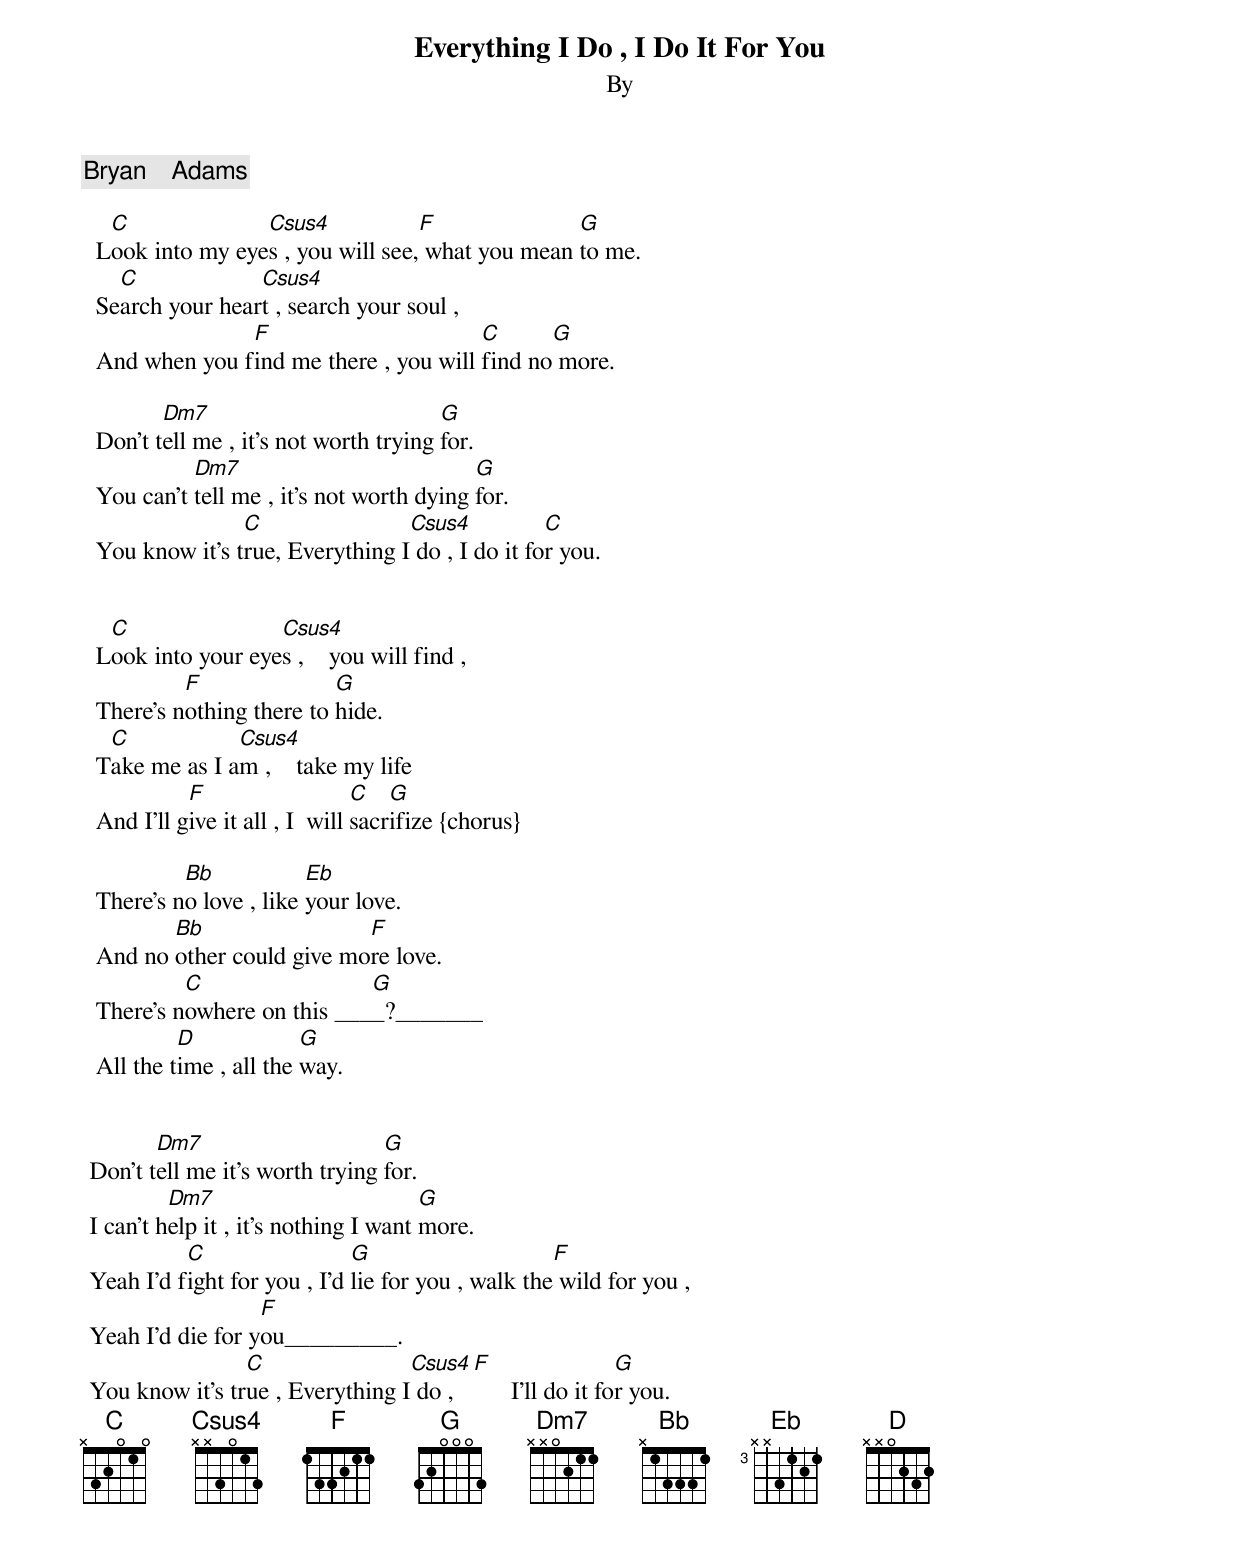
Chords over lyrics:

                  Everything I Do , I Do It For You
                              By
                        Bryan    Adams

   C              Csus4            F              G
  Look into my eyes , you will see, what you mean to me.
    C             Csus4
  Search your heart , search your soul ,
                F                       C      G
  And when you find me there , you will find no more.

         Dm7                            G
  Don't tell me , it's not worth trying for.
            Dm7                            G
  You can't tell me , it's not worth dying for.
                 C                Csus4           C
  You know it's true, Everything I do , I do it for you.


   C                Csus4
  Look into your eyes ,    you will find ,
           F               G
  There's nothing there to hide.
   C            Csus4
  Take me as I am ,    take my life
            F                    C   G
  And I'll give it all , I  will sacrifize {chorus}

           Bb            Eb
  There's no love , like your love.
         Bb                 F
  And no other could give more love.
           C                 G
  There's nowhere on this ____?_______
           D             G
  All the time , all the way.


        Dm7                      G
 Don't tell me it's worth trying for.
          Dm7                          G
 I can't help it , it's nothing I want more.
           C                  G                     F
 Yeah I'd fight for you , I'd lie for you , walk the wild for you ,
                   F
 Yeah I'd die for you_________.
                 C                Csus4  F                  G
 You know it's true , Everything I do ,        I'll do it for you.
